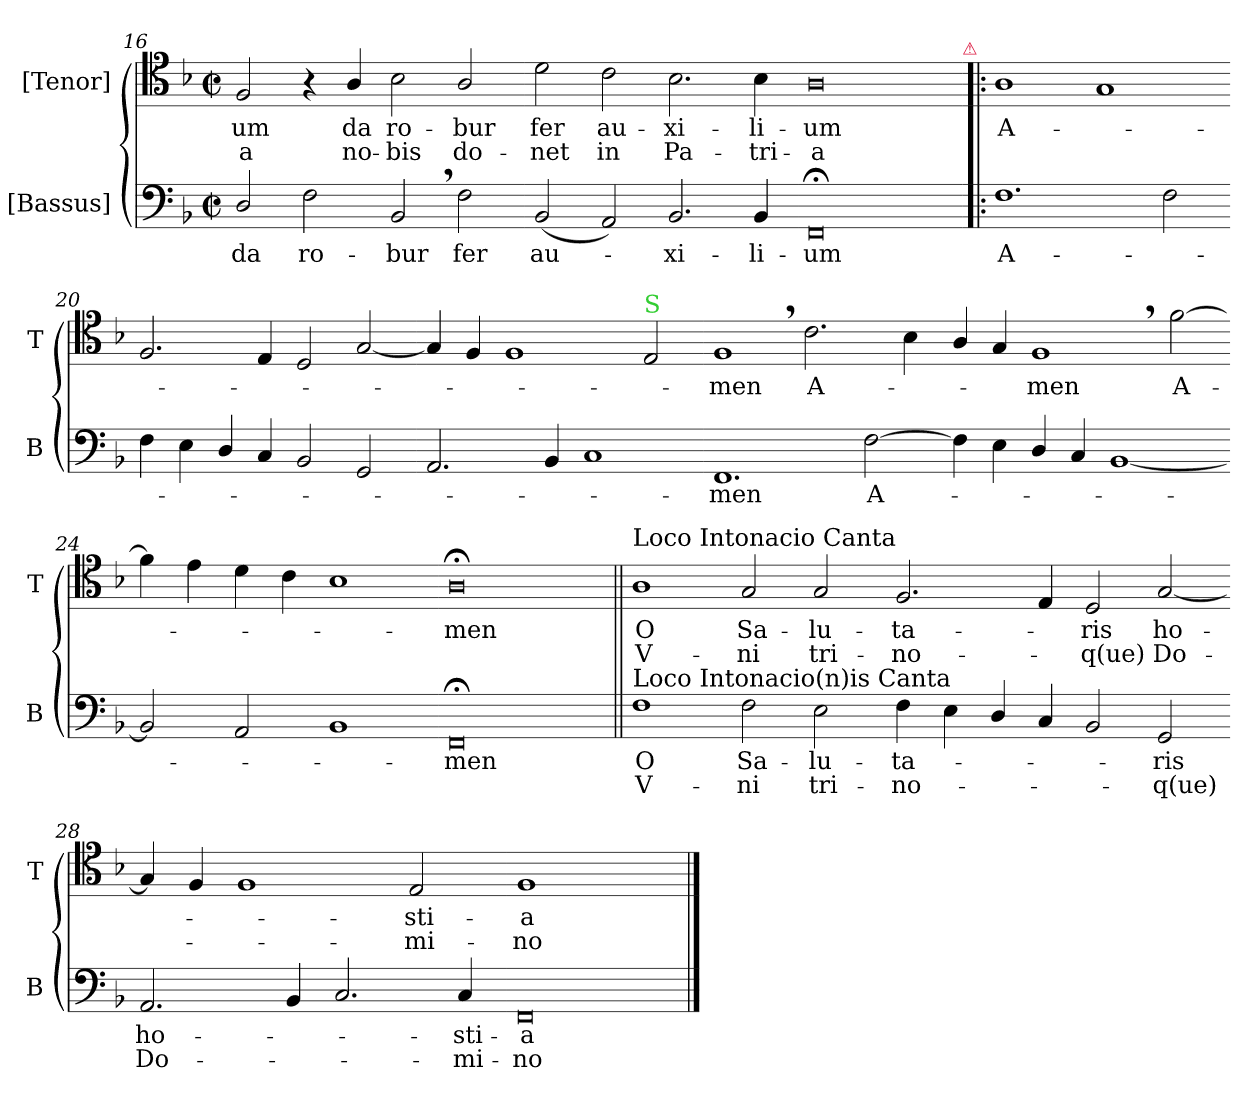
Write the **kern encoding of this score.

**kern	**text	**text	**kern	**text	**text
*part2	*part2	*part2	*part1	*part1	*part1
*staff2	*staff2	*staff2	*staff1	*staff1	*staff1
*I"[Bassus]	*	*	*I"[Tenor]	*	*
*I'B	*	*	*I'T	*	*
*clefF4	*	*	*clefC4	*	*
*k[b-]	*	*	*k[b-]	*	*
*M2/1	*	*	*M2/1	*	*
*met(c|)	*	*	*met(c|)	*	*
=16	=16	=16	=16	=16	=16
2D/	da	.	2F/	-um	-a
2F\	ro-	.	4r	.	.
.	.	.	4A/	da	no-
2BB-,/	-bur	.	2B-\	ro-	-bis
2F\	fer	.	2A/	-bur	do-
=17-	=17-	=17-	=17-	=17-	=17-
(2BB-/	au-	.	2d\	fer	-net
2AA/)	.	.	2c\	au-	in
2.BB-/	-xi-	.	2.B-\	-xi-	Pa-
4BB-/	-li-	.	4B-\	-li-	-tri-
=18-	=18-	=18-	=18-	=18-	=18-
0FF;<	-um	.	0A	-um	-a
!	!	!	!LO:TX:a:color=crimson:t=⚠	!	!
=19!|:	=19!|:	=19!|:	=19!|:	=19!|:	=19!|:
1.F	A-	.	1A	A-	.
.	.	.	1G	.	.
2F\	.	.	.	.	.
=20-	=20-	=20-	=20-	=20-	=20-
4F\	.	.	2.F/	.	.
4E\	.	.	.	.	.
4D/	.	.	.	.	.
4C/	.	.	4E/	.	.
2BB-/	.	.	2D/	.	.
2GG/	.	.	[2G/	.	.
=21-	=21-	=21-	=21-	=21-	=21-
2.AA/	.	.	4G/]	.	.
.	.	.	4F/	.	.
.	.	.	1F	.	.
4BB-/	.	.	.	.	.
1C	.	.	.	.	.
!	!	!	!LO:TX:a:color=limegreen:t=S	!	!
.	.	.	2E/	.	.
=22-	=22-	=22-	=22-	=22-	=22-
1.FF	-men	.	1F,	men	.
.	.	.	2.c\	A-	.
[2F\	A-	.	.	.	.
.	.	.	4B-\	.	.
=23-	=23-	=23-	=23-	=23-	=23-
4F\]	.	.	4A/	.	.
4E\	.	.	4G/	.	.
4D/	.	.	1F,	-men	.
4C/	.	.	.	.	.
[1BB-	.	.	.	.	.
.	.	.	[2f\	A-	.
=24-	=24-	=24-	=24-	=24-	=24-
2BB-]	.	.	4f\]	.	.
.	.	.	4e\	.	.
2AA/	.	.	4d\	.	.
.	.	.	4c\	.	.
1BB-	.	.	1B-	.	.
=25-	=25-	=25-	=25-	=25-	=25-
0FF;<	-men	.	0A;<	-men	.
=26||	=26||	=26||	=26||	=26||	=26||
!	!	!	!LO:TX:a:t=Loco Intonacio Canta	!	!
!LO:TX:a:t=Loco Intonacio(n)is Canta	!	!	!	!	!
1F	O	V-	1A	O	V-
2F	Sa-	-ni	2G	Sa-	-ni
2E	-lu-	tri-	2G	-lu-	tri-
=27-	=27-	=27-	=27-	=27-	=27-
4F	-ta-	-no-	2.F	-ta-	-no-
4E	.	.	.	.	.
4D/	.	.	.	.	.
4C	.	.	4E	.	.
2BB-	.	.	2D	-ris	-q(ue)
2GG	-ris	-q(ue)	[2G	ho-	Do-
=28-	=28-	=28-	=28-	=28-	=28-
2.AA	ho-	Do-	4G]	.	.
.	.	.	4F	.	.
.	.	.	1F	.	.
4BB-	.	.	.	.	.
2.C	.	.	.	.	.
.	.	.	2E	-sti-	-mi-
4C	-sti-	-mi-	.	.	.
=29-	=29-	=29-	=29-	=29-	=29-
!	!	!	!LO:N:vis=1	!	!
0FF	-a	-no	0F	-a	-no
==	==	==	==	==	==
*-	*-	*-	*-	*-	*-
